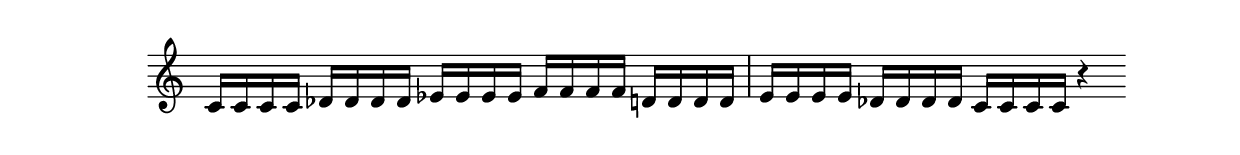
#(ly:set-option 'midi-extension "mid")
\version "2.12.3"
\include "english.ly"
\header{ 
}
%{
SSSS rrrr gggg mmmm RRRR | gggg rrrr SSSS ----
%}
melody = {
\once \override Staff.TimeSignature #'stencil = ##f
\clef treble
\key c 
\major
\cadenzaOn
  c'16[ c'16 c'16 c'16] df'16[ df'16 df'16 df'16] ef'16[ ef'16 ef'16 ef'16] f'16[ f'16 f'16 f'16] d'16[ d'16 d'16 d'16] \bar "|"  ef'16[ ef'16 ef'16 ef'16] df'16[ df'16 df'16 df'16] c'16[ c'16 c'16 c'16] r4 }
text = \lyricmode {
                                
}
\score{

<<
\new Voice = "one" {
\melody
}
\new Lyrics \lyricsto "one" \text
>>
\layout {
\context {
\Score
}
}
\midi {
\context {
\Score
tempoWholesPerMinute = #(ly:make-moment 200 4)
}
}
}